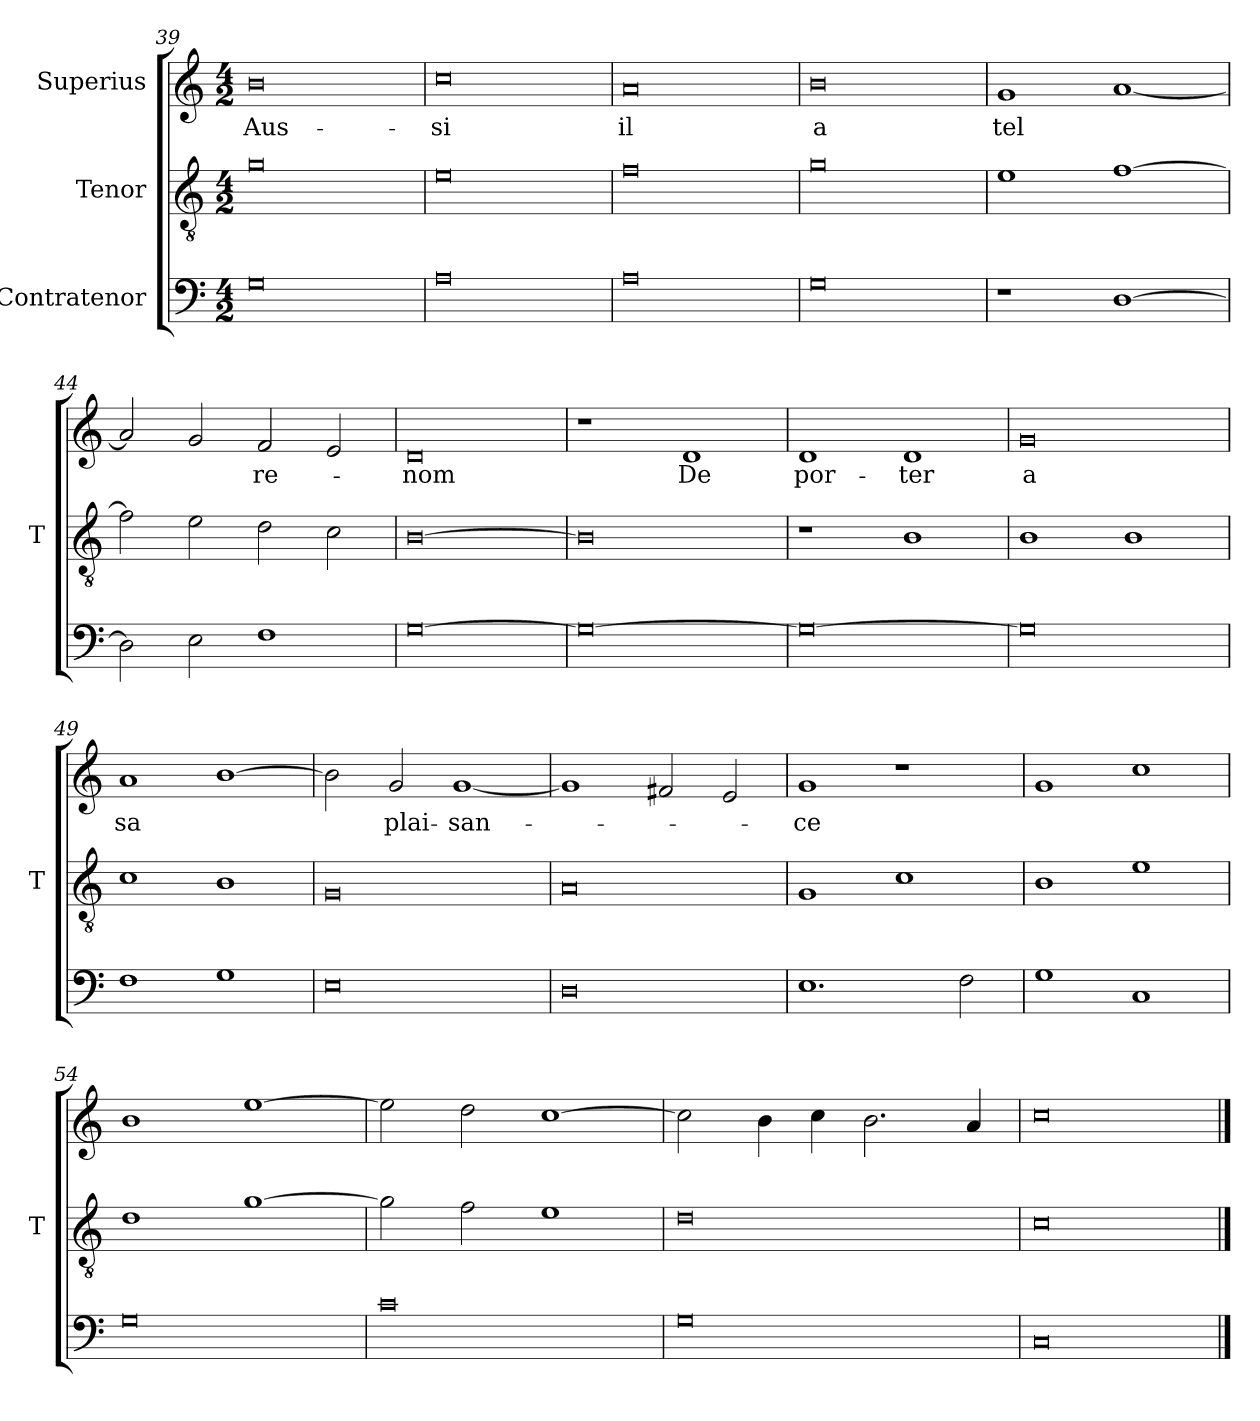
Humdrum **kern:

**kern	**kern	**kern	**text
*part3	*part2	*part1	*part1
*staff3	*staff2	*staff1	*staff1
*I"Contratenor	*I"Tenor	*I"Superius	*
*	*I'T	*	*
*clefF4	*clefGv2	*clefG2	*
*M4/2	*M4/2	*M4/2	*
=39	=39	=39	=39
0G	0g	0b	Aus-
=40	=40	=40	=40
0A	0e	0cc	-si
=41	=41	=41	=41
0A	0f	0a	-il
=42	=42	=42	=42
0G	0g	0b	-a
=43	=43	=43	=43
1r	1e	1g	-tel
[1D	[1f	[1a	.
=44	=44	=44	=44
2D]	2f]	2a]	.
2E	2e	2g	.
1F	2d	2f	re-
.	2c	2e	.
=45	=45	=45	=45
[0G	[0B	0d	-nom
=46	=46	=46	=46
0G_	0B]	1r	.
.	.	1d	-De
=47	=47	=47	=47
0G_	1r	1d	por-
.	1B	1d	-ter
=48	=48	=48	=48
0G]	1B	0g	-a
.	1B	.	.
=49	=49	=49	=49
1F	1c	1a	-sa
1G	1B	[1b	.
=50	=50	=50	=50
0E	0G	2b]	.
.	.	2g	plai-
.	.	[1g	-san-
=51	=51	=51	=51
0D	0A	1g]	.
.	.	2f#X	.
.	.	2e	.
=52	=52	=52	=52
1.E	1G	1g	-ce
.	1c	1r	.
2F	.	.	.
=53	=53	=53	=53
1G	1B	1g	.
1C	1e	1cc	.
=54	=54	=54	=54
0G	1d	1b	.
.	[1g	[1ee	.
=55	=55	=55	=55
0c	2g]	2ee]	.
.	2f	2dd	.
.	1e	[1cc	.
=56	=56	=56	=56
0G	0d	2cc]	.
.	.	4b	.
.	.	4cc	.
.	.	2.b	.
.	.	4a	.
=57	=57	=57	=57
0C	0c	0cc	.
==	==	==	==
*-	*-	*-	*-
